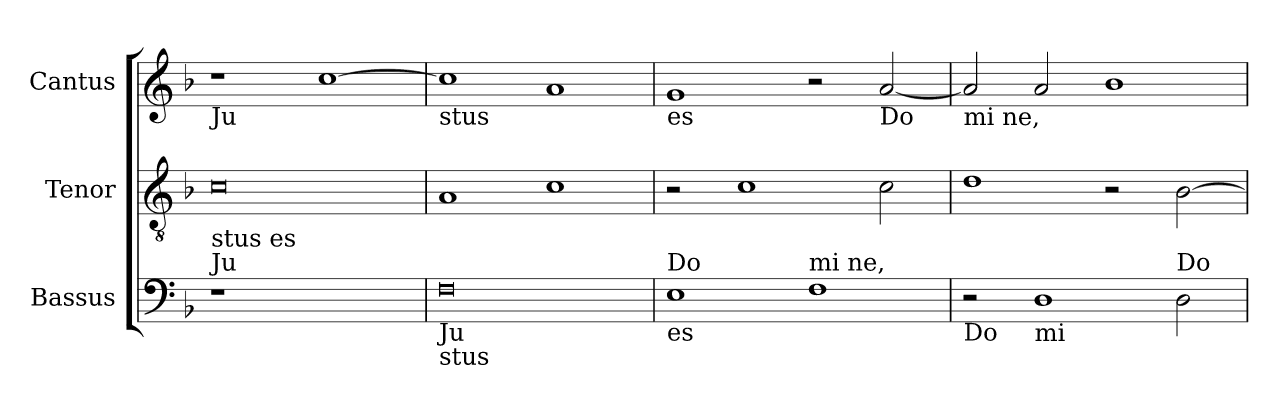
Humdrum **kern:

**kern	**kern	**kern
*part3	*part2	*part1
*staff3	*staff2	*staff1
*I"Bassus	*I"Tenor	*I"Cantus
*clefF4	*clefGv2	*clefG2
*ITrd7c12	*	*
*k[b-]	*k[b-]	*k[b-]
*F:	*F:	*F:
=1	=1	=1
!	!	!LO:TX:b:t=Ju
!LO:TX:a:t=Ju	!	!
!LO:TX:a:t=stus es	!	!
1r	0c	1r
1ryy	.	[>1cc
=2	=2	=2
!	!	!LO:TX:b:t=stus
!LO:TX:b:t=Ju	!	!
!LO:TX:b:t=stus	!	!
0FF	1A	1cc]
.	1c	1a
=3	=3	=3
!	!	!LO:TX:b:t=es
!LO:TX:a:t=Do	!	!
!LO:TX:b:t=es	!	!
1EE	2r	1g
.	1c	.
!LO:TX:a:t=mi ne,	!	!
1FF	.	2r
!	!	!LO:TX:b:t=Do
.	2c\	[<2a/
=4	=4	=4
!	!	!LO:TX:b:t=mi ne,
!LO:TX:b:t=Do	!	!
2r	1d	2a/]
!LO:TX:b:t=mi	!	!
1DD	.	2a/
.	2r	1b-
!LO:TX:a:t=Do	!	!
2DD\	[>2B-\	.
=	=	=
*-	*-	*-
